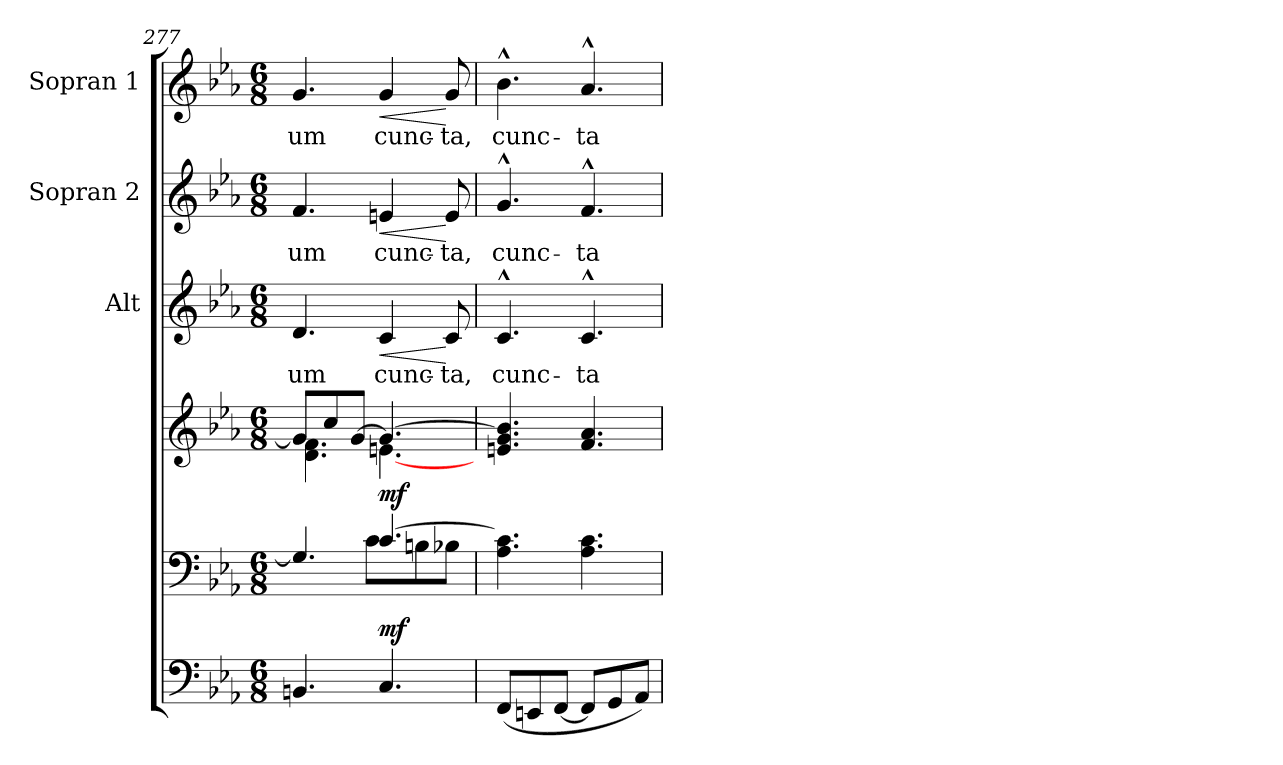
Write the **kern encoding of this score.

**kern	**dynam	**kern	**kern	**dynam	**kern	**text	**dynam	**kern	**text	**dynam	**kern	**text	**dynam
*part5	*part5	*part4	*part4	*part4	*part3	*part3	*part3	*part2	*part2	*part2	*part1	*part1	*part1
*staff6	*staff6	*staff5	*staff4	*staff4/5	*staff3	*staff3	*staff3	*staff2	*staff2	*staff2	*staff1	*staff1	*staff1
*	*	*	*	*	*I"Alt	*	*	*I"Sopran 2	*	*	*I"Sopran 1	*	*
*	*	*	*	*	*I'A.	*	*	*I'S. 2	*	*	*I'S. 1	*	*
*clefF4	*	*clefF4	*clefG2	*	*clefG2	*	*	*clefG2	*	*	*clefG2	*	*
*k[b-e-a-]	*	*k[b-e-a-]	*k[b-e-a-]	*	*k[b-e-a-]	*	*	*k[b-e-a-]	*	*	*k[b-e-a-]	*	*
*E-:	*	*E-:	*E-:	*	*E-:	*	*	*E-:	*	*	*E-:	*	*
*M6/8	*	*M6/8	*M6/8	*	*M6/8	*	*	*M6/8	*	*	*M6/8	*	*
=277	=277	=277	=277	=277	=277	=277	=277	=277	=277	=277	=277	=277	=277
*	*	*^	*^	*	*	*	*	*	*	*	*	*	*
!	!	!	!	!	!	!	!	!LO:LY:b	!	!	!LO:LY:b	!	!	!LO:LY:b	!
4.BBn/	.	4.G/]	4.ryy	8g/L]	4.d\ 4.f\	.	4.d/	-um	.	4.f/	-um	.	4.g/	-um	.
.	.	.	.	8cc/	.	.	.	.	.	.	.	.	.	.	.
.	.	.	.	[>8g/J	.	.	.	.	.	.	.	.	.	.	.
!	!LO:DY:a	!	!	!	!	!LO:DY:b	!	!LO:LY:b	!LO:HP:b	!	!LO:LY:b	!LO:HP:b	!	!LO:LY:b	!LO:HP:b
4.C/	mf	[>4.c/	8c\L	4.g/_	[<4.en\	mf	4c/	cunc-	<	4en/	cunc-	<	4g/	cunc-	<
.	.	.	8Bn\	.	.	.	.	.	.	.	.	.	.	.	.
!	!	!	!	!	!	!	!	!LO:LY:b	!	!	!LO:LY:b	!	!	!LO:LY:b	!
.	.	.	8B-X\J	.	.	.	8c/	-ta,	[	8e/	-ta,	[	8g/	-ta,	[
*	*	*	*	*v	*v	*	*	*	*	*	*	*	*	*	*
=278	=278	=278	=278	=278	=278	=278	=278	=278	=278	=278	=278	=278	=278	=278
!	!	!	!	!	!	!	!LO:LY:b	!	!	!LO:LY:b	!	!	!LO:LY:b	!
*	*	*v	*v	*	*	*	*	*	*	*	*	*	*	*
(<8FF/L	.	4.A-\ 4.c\]	4.en/ 4.g/] 4.b-/	.	4.c^^>/	cunc-	.	4.g^^>/	cunc-	.	4.b-^^>\	cunc-	.
8EEn/	.	.	.	.	.	.	.	.	.	.	.	.	.
[8FF/J	.	.	.	.	.	.	.	.	.	.	.	.	.
!	!	!	!	!	!	!LO:LY:b	!	!	!LO:LY:b	!	!	!LO:LY:b	!
8FF/L]	.	4.A-\ 4.c\	4.f/ 4.a-/	.	4.c^^>/	-ta	.	4.f^^>/	-ta	.	4.a-^^>/	-ta	.
8GG/	.	.	.	.	.	.	.	.	.	.	.	.	.
8AA-/J)	.	.	.	.	.	.	.	.	.	.	.	.	.
=	=	=	=	=	=	=	=	=	=	=	=	=	=
*-	*-	*-	*-	*-	*-	*-	*-	*-	*-	*-	*-	*-	*-
